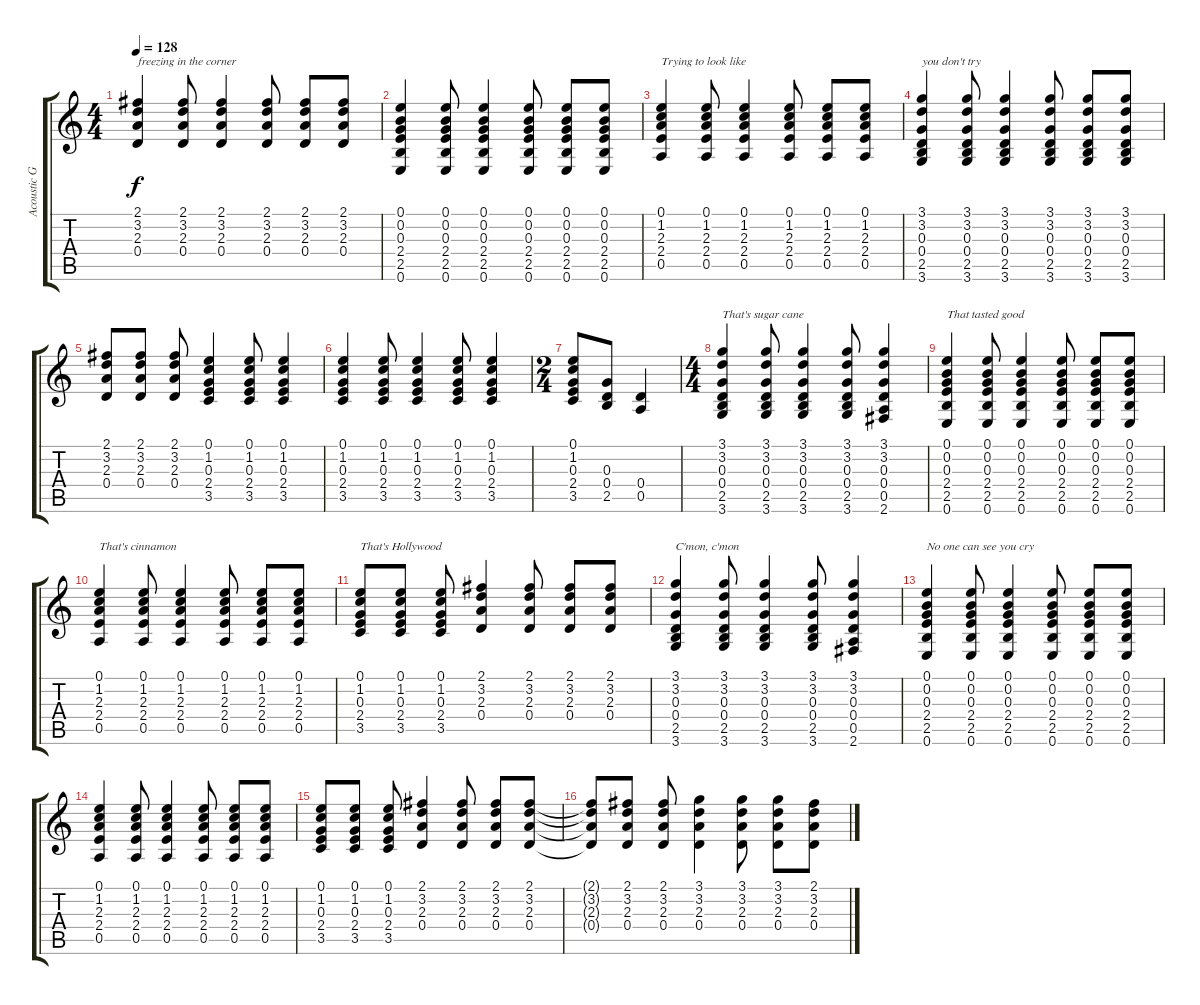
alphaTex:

\track ("Acoustic Guitar" "Acoustic G") {instrument acousticguitarsteel}
\staff {score tabs}
\tuning (E4 B3 G3 D3 A2 E2) {hide}
\ts (4 4)
\tempo 128
\clef g2
\ks c
(2.1 3.2 2.3 0.4).4{txt "freezing in the corner" dy f} (2.1 3.2 2.3 0.4).8 (2.1 3.2 2.3 0.4).4 (2.1 3.2 2.3 0.4).8 (2.1 3.2 2.3 0.4).8 (2.1 3.2 2.3 0.4).8 |
(0.1 0.2 0.3 2.4 2.5 0.6).4 (0.1 0.2 0.3 2.4 2.5 0.6).8 (0.1 0.2 0.3 2.4 2.5 0.6).4 (0.1 0.2 0.3 2.4 2.5 0.6).8 (0.1 0.2 0.3 2.4 2.5 0.6).8 (0.1 0.2 0.3 2.4 2.5 0.6).8 |
(0.1 1.2 2.3 2.4 0.5).4{txt "Trying to look like"} (0.1 1.2 2.3 2.4 0.5).8 (0.1 1.2 2.3 2.4 0.5).4 (0.1 1.2 2.3 2.4 0.5).8 (0.1 1.2 2.3 2.4 0.5).8 (0.1 1.2 2.3 2.4 0.5).8 |
(3.1 3.2 0.3 0.4 2.5 3.6).4{txt "you don't try"} (3.1 3.2 0.3 0.4 2.5 3.6).8 (3.1 3.2 0.3 0.4 2.5 3.6).4 (3.1 3.2 0.3 0.4 2.5 3.6).8 (3.1 3.2 0.3 0.4 2.5 3.6).8 (3.1 3.2 0.3 0.4 2.5 3.6).8 |
(2.1 3.2 2.3 0.4).8 (2.1 3.2 2.3 0.4).8 (2.1 3.2 2.3 0.4).8 (0.1 1.2 0.3 2.4 3.5).4 (0.1 1.2 0.3 2.4 3.5).8 (0.1 1.2 0.3 2.4 3.5).4 |
(0.1 1.2 0.3 2.4 3.5).4 (0.1 1.2 0.3 2.4 3.5).8 (0.1 1.2 0.3 2.4 3.5).4 (0.1 1.2 0.3 2.4 3.5).8 (0.1 1.2 0.3 2.4 3.5).4 |
\ts (2 4)
(0.1 1.2 0.3 2.4 3.5).8 (0.3 0.4 2.5).8 (0.4 0.5).4 |
\ts (4 4)
(3.1 3.2 0.3 0.4 2.5 3.6).4{txt "That's sugar cane"} (3.1 3.2 0.3 0.4 2.5 3.6).8 (3.1 3.2 0.3 0.4 2.5 3.6).4 (3.1 3.2 0.3 0.4 2.5 3.6).8 (3.1 3.2 0.3 0.4 0.5 2.6).4 |
(0.1 0.2 0.3 2.4 2.5 0.6).4{txt "That tasted good"} (0.1 0.2 0.3 2.4 2.5 0.6).8 (0.1 0.2 0.3 2.4 2.5 0.6).4 (0.1 0.2 0.3 2.4 2.5 0.6).8 (0.1 0.2 0.3 2.4 2.5 0.6).8 (0.1 0.2 0.3 2.4 2.5 0.6).8 |
(0.1 1.2 2.3 2.4 0.5).4{txt "That's cinnamon"} (0.1 1.2 2.3 2.4 0.5).8 (0.1 1.2 2.3 2.4 0.5).4 (0.1 1.2 2.3 2.4 0.5).8 (0.1 1.2 2.3 2.4 0.5).8 (0.1 1.2 2.3 2.4 0.5).8 |
(0.1 1.2 0.3 2.4 3.5).8{txt "That's Hollywood"} (0.1 1.2 0.3 2.4 3.5).8 (0.1 1.2 0.3 2.4 3.5).8 (2.1 3.2 2.3 0.4).4 (2.1 3.2 2.3 0.4).8 (2.1 3.2 2.3 0.4).8 (2.1 3.2 2.3 0.4).8 |
(3.1 3.2 0.3 0.4 2.5 3.6).4{txt "C'mon, c'mon"} (3.1 3.2 0.3 0.4 2.5 3.6).8 (3.1 3.2 0.3 0.4 2.5 3.6).4 (3.1 3.2 0.3 0.4 2.5 3.6).8 (3.1 3.2 0.3 0.4 0.5 2.6).4 |
(0.1 0.2 0.3 2.4 2.5 0.6).4{txt "No one can see you cry"} (0.1 0.2 0.3 2.4 2.5 0.6).8 (0.1 0.2 0.3 2.4 2.5 0.6).4 (0.1 0.2 0.3 2.4 2.5 0.6).8 (0.1 0.2 0.3 2.4 2.5 0.6).8 (0.1 0.2 0.3 2.4 2.5 0.6).8 |
(0.1 1.2 2.3 2.4 0.5).4 (0.1 1.2 2.3 2.4 0.5).8 (0.1 1.2 2.3 2.4 0.5).4 (0.1 1.2 2.3 2.4 0.5).8 (0.1 1.2 2.3 2.4 0.5).8 (0.1 1.2 2.3 2.4 0.5).8 |
(0.1 1.2 0.3 2.4 3.5).8 (0.1 1.2 0.3 2.4 3.5).8 (0.1 1.2 0.3 2.4 3.5).8 (2.1 3.2 2.3 0.4).4 (2.1 3.2 2.3 0.4).8 (2.1 3.2 2.3 0.4).8 (2.1 3.2 2.3 0.4).8 |
(2.1{t} 3.2{t} 2.3{t} 0.4{t}).8 (2.1 3.2 2.3 0.4).8 (2.1 3.2 2.3 0.4).8 (3.1 3.2 2.3 0.4).4 (3.1 3.2 2.3 0.4).8 (3.1 3.2 2.3 0.4).8 (2.1 3.2 2.3 0.4).8
